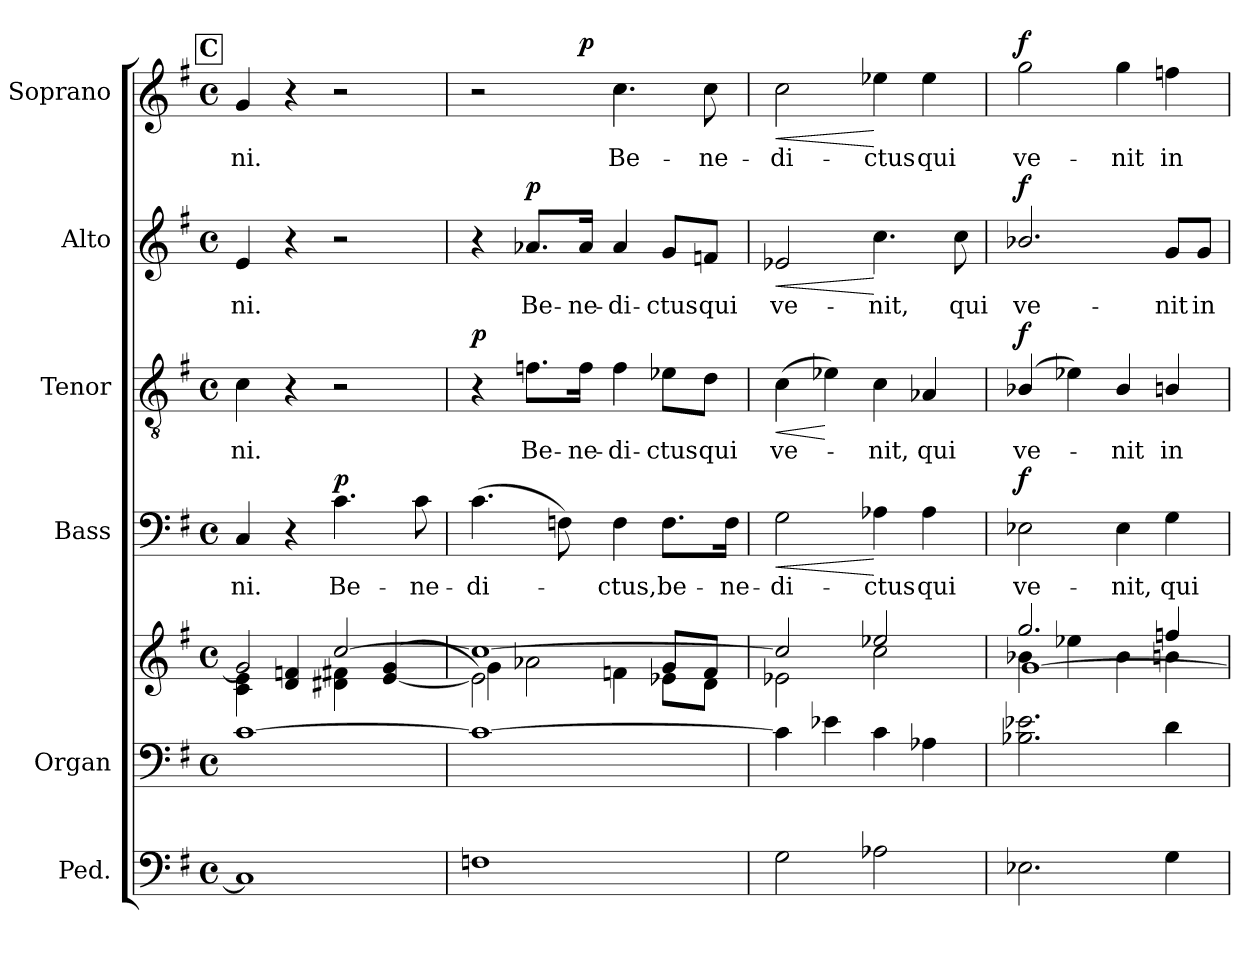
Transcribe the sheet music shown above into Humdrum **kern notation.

**kern	**kern	**kern	**kern	**text	**dynam	**kern	**text	**dynam	**kern	**text	**dynam	**kern	**text	**dynam
*part6	*part5	*part5	*part4	*part4	*part4	*part3	*part3	*part3	*part2	*part2	*part2	*part1	*part1	*part1
*staff7	*staff6	*staff5	*staff4	*staff4	*staff4	*staff3	*staff3	*staff3	*staff2	*staff2	*staff2	*staff1	*staff1	*staff1
*I"Ped.	*I"Organ	*	*I"Bass	*	*	*I"Tenor	*	*	*I"Alto	*	*	*I"Soprano	*	*
*	*I'Org.	*	*I'B.	*	*	*I'T.	*	*	*I'A.	*	*	*I'S.	*	*
*clefF4	*clefF4	*clefG2	*clefF4	*	*	*clefGv2	*	*	*clefG2	*	*	*clefG2	*	*
*	*	*	*	*	*	*ITrd7c12	*	*	*	*	*	*	*	*
*k[f#]	*k[f#]	*k[f#]	*k[f#]	*	*	*k[f#]	*	*	*k[f#]	*	*	*k[f#]	*	*
*G:	*G:	*G:	*G:	*	*	*G:	*	*	*G:	*	*	*G:	*	*
*M4/4	*M4/4	*M4/4	*M4/4	*	*	*M4/4	*	*	*M4/4	*	*	*M4/4	*	*
*met(c)	*met(c)	*met(c)	*met(c)	*	*	*met(c)	*	*	*met(c)	*	*	*met(c)	*	*
!!LO:REH:place=s1:B:color=#000000:enc=box:fs=17.1408:t=C
=53	=53	=53	=53	=53	=53	=53	=53	=53	=53	=53	=53	=53	=53	=53
*	*	*^	*	*	*	*	*	*	*	*	*	*	*	*
!	!	!	!	!	!LO:LY:b:color=#000000	!	!	!	!	!	!	!	!	!	!
!	!	!	!	!	!	!	!	!LO:LY:b:color=#000000	!	!	!	!	!	!	!
!	!	!	!	!	!	!	!	!	!	!	!LO:LY:b:color=#000000	!	!	!	!
!	!	!	!	!	!	!	!	!	!	!	!	!	!	!LO:LY:b:color=#000000	!
1Ci]	[1ci	2gi/]	4ci\ 4ei	4Ci/	-ni.	.	4Ci\	-ni.	.	4ei/	-ni.	.	4gi/	-ni.	.
.	.	.	4di/ 4fni	4r	.	.	4r	.	.	4r	.	.	4r	.	.
!	!	!	!	!	!LO:LY:b:color=#000000	!	!	!	!	!	!	!	!	!	!
.	.	[2cci/	4d#Xi\ 4f#Xi	4.ci\	Be-	p	2r	.	.	2r	.	.	2r	.	.
.	.	.	([4ei/ 4gi	.	.	.	.	.	.	.	.	.	.	.	.
!	!	!	!	!	!LO:LY:b:color=#000000	!	!	!	!	!	!	!	!	!	!
.	.	.	.	8ci\	-ne-	.	.	.	.	.	.	.	.	.	.
=54	=54	=54	=54	=54	=54	=54	=54	=54	=54	=54	=54	=54	=54	=54	=54
*	*	*	*^	*	*	*	*	*	*	*	*	*	*	*	*
!	!	!	!	!	!	!LO:LY:b:color=#000000	!	!	!	!	!	!	!	!	!	!
*	*	*	*	*	*	*	*	*	*	*	*	*	*	*^	*	*
1Fni	1ci_	1cci_	2ei\])	4gi\	(4.ci\	-di-	.	4r	.	p	4r	.	.	2r	4..ryy	.	.
!	!	!	!	!	!	!	!	!	!LO:LY:b:color=#000000	!	!	!	!	!	!	!	!
!	!	!	!	!	!	!	!	!	!	!	!	!LO:LY:b:color=#000000	!	!	!	!	!
.	.	.	.	2a-Xi\	.	.	.	8.Fni\L	Be-	.	8.a-Xi/L	Be-	p	.	.	.	.
.	.	.	.	.	8Fni\)	.	.	.	.	.	.	.	.	.	.	.	.
!	!	!	!	!	!	!	!	!	!LO:LY:b:color=#000000	!	!	!	!	!	!	!	!
!	!	!	!	!	!	!	!	!	!	!	!	!LO:LY:b:color=#000000	!	!	!	!	!
.	.	.	.	.	.	.	.	16Fi\Jk	-ne-	.	16a-i/Jk	-ne-	.	.	2ryy	.	p
!	!	!	!	!	!	!LO:LY:b:color=#000000	!	!	!	!	!	!	!	!	!	!	!
!	!	!	!	!	!	!	!	!	!LO:LY:b:color=#000000	!	!	!	!	!	!	!	!
!	!	!	!	!	!	!	!	!	!	!	!	!LO:LY:b:color=#000000	!	!	!	!	!
!	!	!	!	!	!	!	!	!	!	!	!	!	!	!	!	!LO:LY:b:color=#000000	!
.	.	.	4fni\	.	4Fi\	-ctus,	.	4Fi\	-di-	.	4a-i/	-di-	.	4.cci\	.	Be-	.
!	!	!	!	!	!	!LO:LY:b:color=#000000	!	!	!	!	!	!	!	!	!	!	!
!	!	!	!	!	!	!	!	!	!LO:LY:b:color=#000000	!	!	!	!	!	!	!	!
!	!	!	!	!	!	!	!	!	!	!	!	!LO:LY:b:color=#000000	!	!	!	!	!
.	.	.	8e-Xi\L	8gi/L	8.Fi\L	be-	.	8E-Xi\L	-ctus	.	8gi/L	-ctus	.	.	.	.	.
!	!	!	!	!	!	!	!	!	!LO:LY:b:color=#000000	!	!	!	!	!	!	!	!
!	!	!	!	!	!	!	!	!	!	!	!	!LO:LY:b:color=#000000	!	!	!	!	!
!	!	!	!	!	!	!	!	!	!	!	!	!	!	!	!	!LO:LY:b:color=#000000	!
.	.	.	8di\J	8fi/J	.	.	.	8Di\J	qui	.	8fni/J	qui	.	8cci\	.	-ne-	.
!	!	!	!	!	!	!LO:LY:b:color=#000000	!	!	!	!	!	!	!	!	!	!	!
.	.	.	.	.	16Fi\Jk	-ne-	.	.	.	.	.	.	.	.	16ryy	.	.
*	*	*	*v	*v	*	*	*	*	*	*	*	*	*	*v	*v	*	*
=55	=55	=55	=55	=55	=55	=55	=55	=55	=55	=55	=55	=55	=55	=55	=55
*	*	*	*	*	*	*	*	*	*	*	*	*	*^	*	*
!	!	!	!	!	!LO:LY:b:color=#000000	!LO:HP:b	!	!	!	!	!	!	!	!	!	!
*	*	*	*	*	*	*	*	*	*	*	*	*	*v	*v	*	*
*	*	*	*	*	*	*	*	*	*	*	*	*	*^	*	*
!	!	!	!	!	!	!	!	!LO:LY:b:color=#000000	!LO:HP:b	!	!	!	!	!	!	!
*	*	*	*	*	*	*	*	*	*	*	*	*	*v	*v	*	*
*	*	*	*	*	*	*	*	*	*	*	*	*	*^	*	*
!	!	!	!	!	!	!	!	!	!	!	!LO:LY:b:color=#000000	!LO:HP:b	!	!	!	!
*	*	*	*	*	*	*	*	*	*	*	*	*	*v	*v	*	*
*	*	*	*	*	*	*	*	*	*	*	*	*	*^	*	*
!	!	!	!	!	!	!	!	!	!	!	!	!	!	!	!LO:LY:b:color=#000000	!LO:HP:b
*	*	*	*	*	*	*	*	*	*	*	*	*	*v	*v	*	*
2Gi\	4ci\]	2cci/]	2e-Xi\	2Gi\	-di-	<	(4Ci\	ve-	<	2e-Xi/	ve-	<	2cci\	-di-	<
.	4e-Xi\	.	.	.	.	.	4E-Xi\)	.	[	.	.	.	.	.	.
!	!	!	!	!	!LO:LY:b:color=#000000	!	!	!	!	!	!	!	!	!	!
!	!	!	!	!	!	!	!	!LO:LY:b:color=#000000	!	!	!	!	!	!	!
!	!	!	!	!	!	!	!	!	!	!	!LO:LY:b:color=#000000	!	!	!	!
!	!	!	!	!	!	!	!	!	!	!	!	!	!	!LO:LY:b:color=#000000	!
2A-Xi\	4ci\	2ee-Xi/	2cci\	4A-Xi\	-ctus	[	4Ci\	-nit,	.	4.cci\	-nit,	[	4ee-Xi\	-ctus	[
!	!	!	!	!	!LO:LY:b:color=#000000	!	!	!	!	!	!	!	!	!	!
!	!	!	!	!	!	!	!	!LO:LY:b:color=#000000	!	!	!	!	!	!	!
!	!	!	!	!	!	!	!	!	!	!	!	!	!	!LO:LY:b:color=#000000	!
.	4A-Xi\	.	.	4A-i\	qui	.	4AA-Xi/	qui	.	.	.	.	4ee-i\	qui	.
!	!	!	!	!	!	!	!	!	!	!	!LO:LY:b:color=#000000	!	!	!	!
.	.	.	.	.	.	.	.	.	.	8cci\	qui	.	.	.	.
=56	=56	=56	=56	=56	=56	=56	=56	=56	=56	=56	=56	=56	=56	=56	=56
*	*	*	*^	*	*	*	*	*	*	*	*	*	*	*	*
!	!	!	!	!	!	!LO:LY:b:color=#000000	!	!	!	!	!	!	!	!	!	!
!	!	!	!	!	!	!	!	!	!LO:LY:b:color=#000000	!	!	!	!	!	!	!
!	!	!	!	!	!	!	!	!	!	!	!	!LO:LY:b:color=#000000	!	!	!	!
!	!	!	!	!	!	!	!	!	!	!	!	!	!	!	!LO:LY:b:color=#000000	!
2.E-Xi\	2.B-Xi\ 2.e-Xi	2.ggi/	4b-Xi\	[1gi	2E-Xi\	ve-	f	(4BB-Xi/	ve-	f	2.b-Xi/	ve-	f	2ggi\	ve-	f
.	.	.	4ee-Xi\	.	.	.	.	4E-Xi\)	.	.	.	.	.	.	.	.
!	!	!	!	!	!	!LO:LY:b:color=#000000	!	!	!	!	!	!	!	!	!	!
!	!	!	!	!	!	!	!	!	!LO:LY:b:color=#000000	!	!	!	!	!	!	!
!	!	!	!	!	!	!	!	!	!	!	!	!	!	!	!LO:LY:b:color=#000000	!
.	.	.	4b-i\	.	4E-i\	-nit,	.	4BB-i/	-nit	.	.	.	.	4ggi\	-nit	.
!	!	!	!	!	!	!LO:LY:b:color=#000000	!	!	!	!	!	!	!	!	!	!
!	!	!	!	!	!	!	!	!	!LO:LY:b:color=#000000	!	!	!	!	!	!	!
!	!	!	!	!	!	!	!	!	!	!	!	!LO:LY:b:color=#000000	!	!	!	!
!	!	!	!	!	!	!	!	!	!	!	!	!	!	!	!LO:LY:b:color=#000000	!
4Gi\	4di\	4ffni/	4bni\	.	4Gi\	qui	.	4BBni/	in	.	8gi/L	-nit	.	4ffni\	in	.
!	!	!	!	!	!	!	!	!	!	!	!	!LO:LY:b:color=#000000	!	!	!	!
.	.	.	.	.	.	.	.	.	.	.	8gi/J	in	.	.	.	.
*	*	*v	*v	*v	*	*	*	*	*	*	*	*	*	*	*	*
=	=	=	=	=	=	=	=	=	=	=	=	=	=	=
*-	*-	*-	*-	*-	*-	*-	*-	*-	*-	*-	*-	*-	*-	*-
